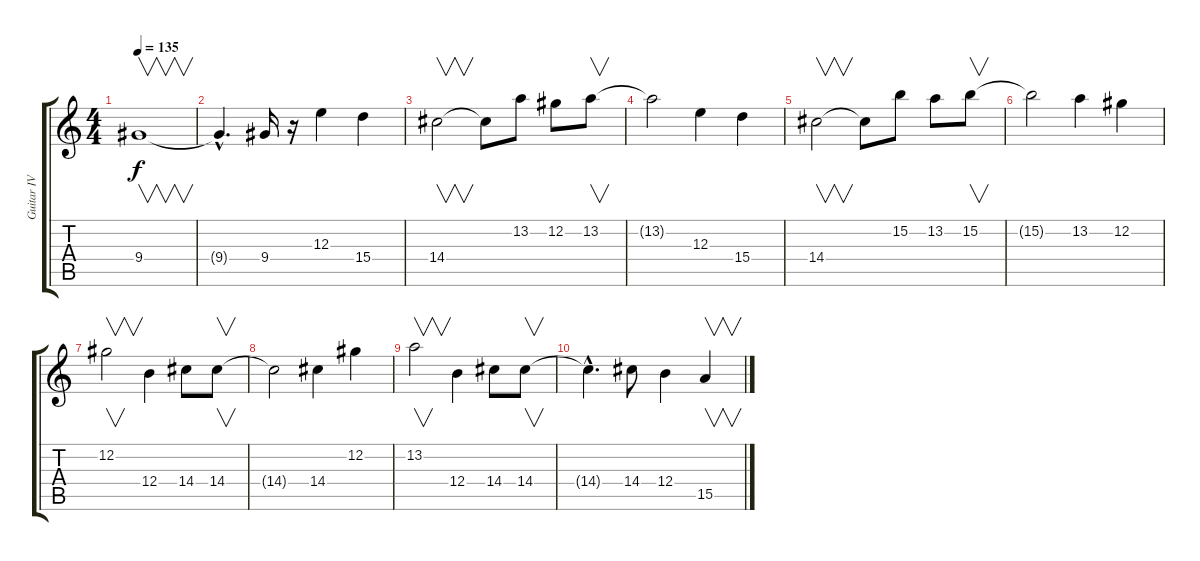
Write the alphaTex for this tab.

\track ("Guitar IV ( Solo )" "Guitar IV ") {instrument overdrivenguitar}
\staff {score tabs}
\tuning (Db4 Ab3 E3 B2 Gb2 Db2) {hide}
\ts (4 4)
\tempo 135
\clef g2
\ks c
9.4.1{v dy f} |
9.4{hac t}.4{d} 9.4.16 r.16 12.3.4 15.4.4 |
14.4.2{v} 14.4{t}.8 13.2.8 12.2.8 13.2.8{v} |
13.2{t}.2 12.3.4 15.4.4 |
14.4.2{v} 14.4{t}.8 15.2.8 13.2.8 15.2.8{v} |
15.2{t}.2 13.2.4 12.2.4 |
12.2.2{v} 12.4.4 14.4.8 14.4.8{v} |
14.4{t}.2 14.4.4 12.2.4 |
13.2.2{v} 12.4.4 14.4.8 14.4.8{v} |
14.4{hac t}.4{d} 14.4.8 12.4.4 15.5.4{v}
